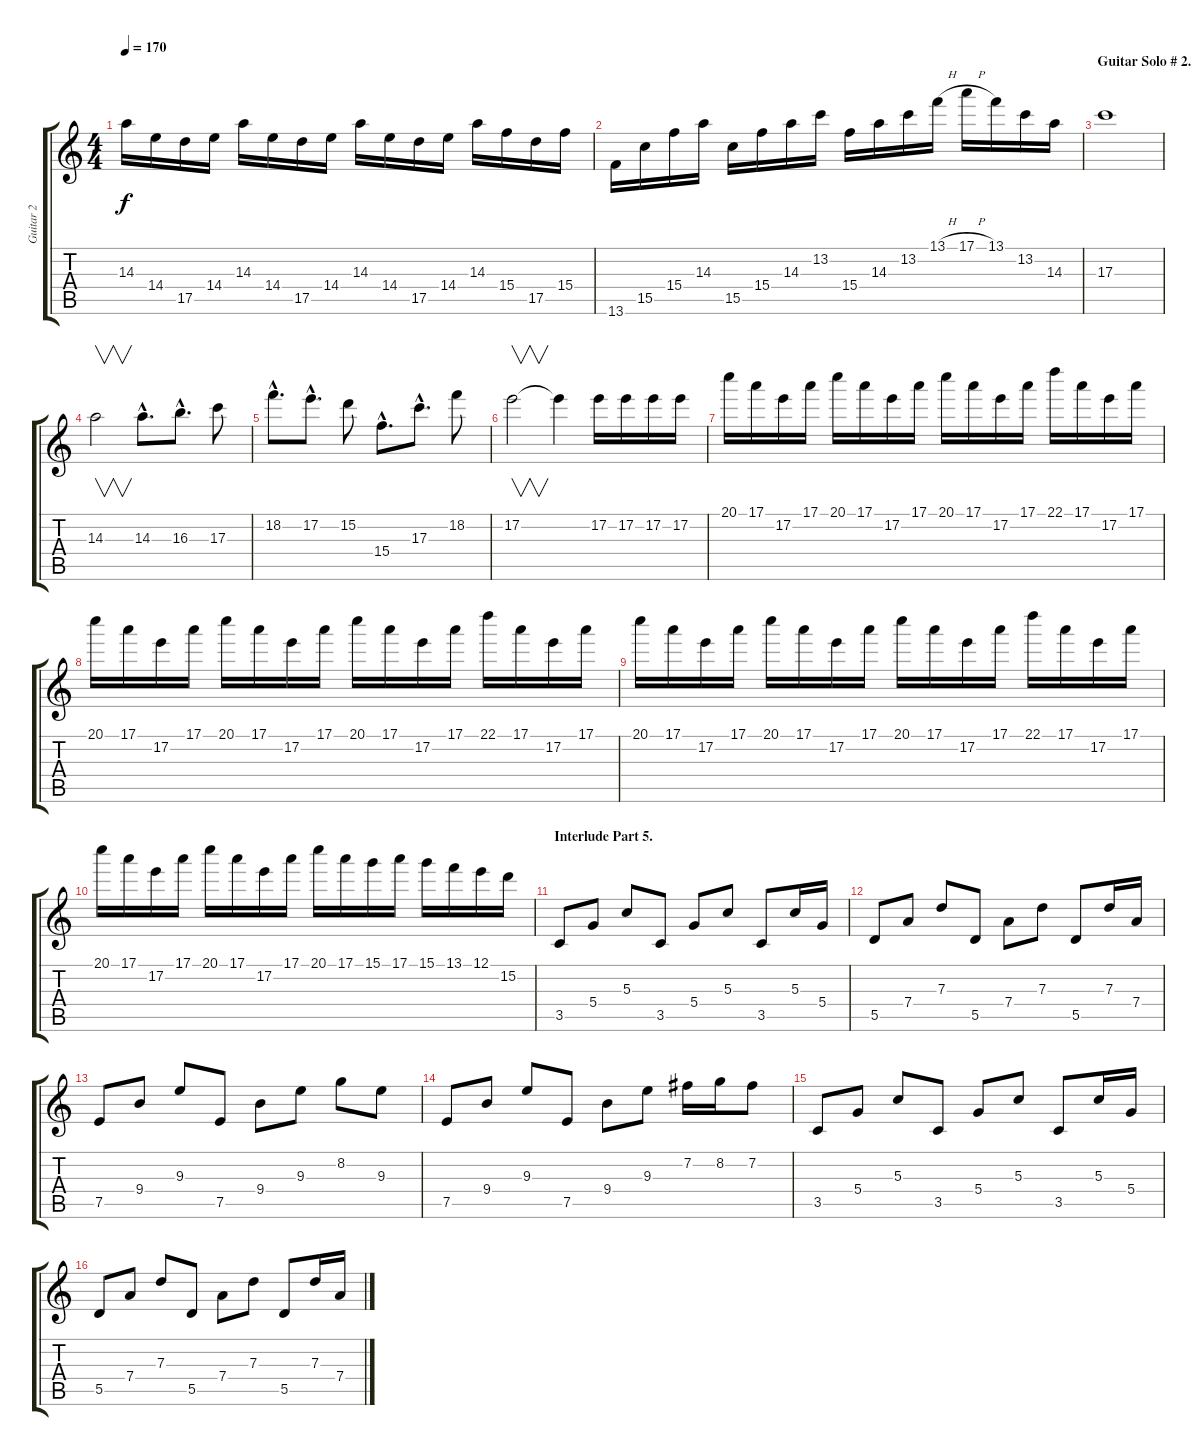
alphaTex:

\track ("Guitar 2" "Guitar 2") {instrument overdrivenguitar}
\staff {score tabs}
\tuning (E4 B3 G3 D3 A2 E2) {hide}
\ts (4 4)
\tempo 170
\clef g2
\ks c
14.3.16{dy f} 14.4.16 17.5.16 14.4.16 14.3.16 14.4.16 17.5.16 14.4.16 14.3.16 14.4.16 17.5.16 14.4.16 14.3.16 15.4.16 17.5.16 15.4.16 |
13.6.16 15.5.16 15.4.16 14.3.16 15.5.16 15.4.16 14.3.16 13.2.16 15.4.16 14.3.16 13.2.16 13.1{h}.16 17.1{h}.16 13.1.16 13.2.16 14.3.16 |
\section ("" "Guitar Solo # 2.")
17.3.1 |
14.3.2{v} 14.3{hac}.8{d} 16.3{hac}.8{d} 17.3.8 |
18.2{hac}.8{d} 17.2{hac}.8{d} 15.2.8 15.4{hac}.8{d} 17.3{hac}.8{d} 18.2.8 |
17.2.2{v} 17.2{t}.4 17.2.16 17.2.16 17.2.16 17.2.16 |
20.1.16 17.1.16 17.2.16 17.1.16 20.1.16 17.1.16 17.2.16 17.1.16 20.1.16 17.1.16 17.2.16 17.1.16 22.1.16 17.1.16 17.2.16 17.1.16 |
20.1.16 17.1.16 17.2.16 17.1.16 20.1.16 17.1.16 17.2.16 17.1.16 20.1.16 17.1.16 17.2.16 17.1.16 22.1.16 17.1.16 17.2.16 17.1.16 |
20.1.16 17.1.16 17.2.16 17.1.16 20.1.16 17.1.16 17.2.16 17.1.16 20.1.16 17.1.16 17.2.16 17.1.16 22.1.16 17.1.16 17.2.16 17.1.16 |
20.1.16 17.1.16 17.2.16 17.1.16 20.1.16 17.1.16 17.2.16 17.1.16 20.1.16 17.1.16 15.1.16 17.1.16 15.1.16 13.1.16 12.1.16 15.2.16 |
\section ("" "Interlude Part 5.")
3.5.8 5.4.8 5.3.8 3.5.8 5.4.8 5.3.8 3.5.8 5.3.16 5.4.16 |
5.5.8 7.4.8 7.3.8 5.5.8 7.4.8 7.3.8 5.5.8 7.3.16 7.4.16 |
7.5.8 9.4.8 9.3.8 7.5.8 9.4.8 9.3.8 8.2.8 9.3.8 |
7.5.8 9.4.8 9.3.8 7.5.8 9.4.8 9.3.8 7.2.16 8.2.16 7.2.8 |
3.5.8 5.4.8 5.3.8 3.5.8 5.4.8 5.3.8 3.5.8 5.3.16 5.4.16 |
5.5.8 7.4.8 7.3.8 5.5.8 7.4.8 7.3.8 5.5.8 7.3.16 7.4.16
